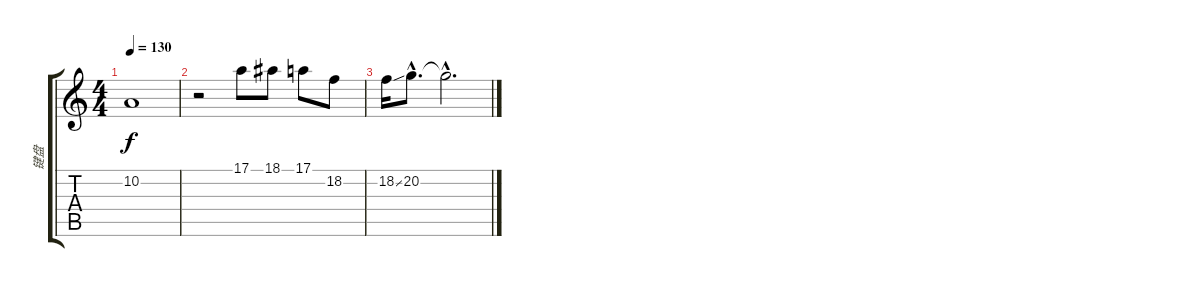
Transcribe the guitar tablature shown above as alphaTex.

\track ("键盘" "键盘") {instrument stringensemble2}
\staff {score tabs}
\tuning (E4 B3 G3 D3 A2 E2) {hide}
\ts (4 4)
\tempo 130
\clef g2
\ks c
10.2.1{dy f} |
r.2 17.1.8 18.1.8 17.1.8 18.2.8 |
18.2{ss}.16 20.2{hac}.8{d} 20.2{hac t}.2{d}
